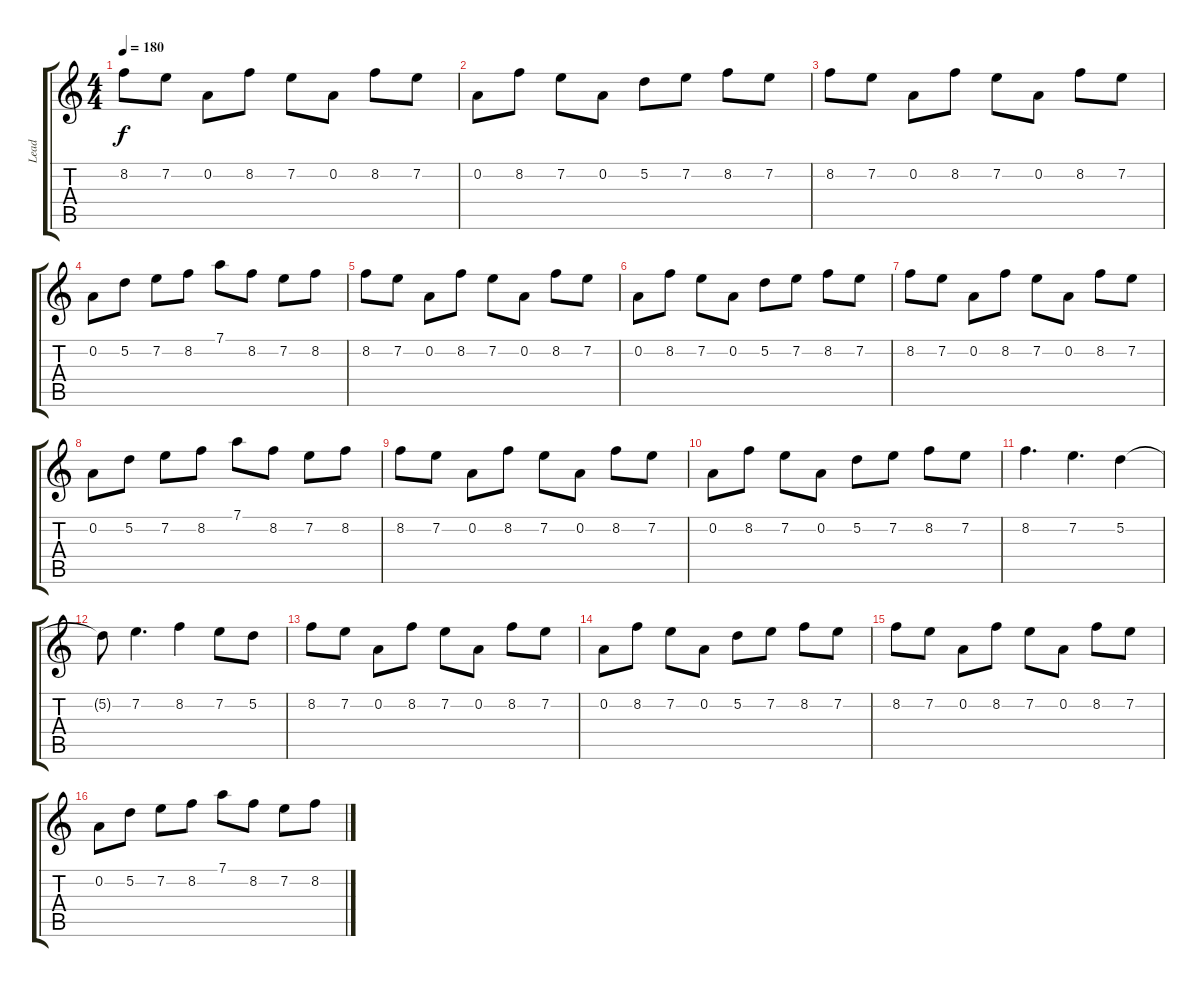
\track ("Lead" "Lead") {instrument distortionguitar}
\staff {score tabs}
\tuning (D4 A3 F3 C3 G2 D2) {hide}
\ts (4 4)
\section ("" "")
\tempo 180
\clef g2
\ks c
8.2.8{dy f volume 12} 7.2.8 0.2.8 8.2.8 7.2.8 0.2.8 8.2.8 7.2.8 |
0.2.8 8.2.8 7.2.8 0.2.8 5.2.8 7.2.8 8.2.8 7.2.8 |
8.2.8 7.2.8 0.2.8 8.2.8 7.2.8 0.2.8 8.2.8 7.2.8 |
0.2.8 5.2.8 7.2.8 8.2.8 7.1.8 8.2.8 7.2.8 8.2.8 |
8.2.8 7.2.8 0.2.8 8.2.8 7.2.8 0.2.8 8.2.8 7.2.8 |
0.2.8 8.2.8 7.2.8 0.2.8 5.2.8 7.2.8 8.2.8 7.2.8 |
8.2.8 7.2.8 0.2.8 8.2.8 7.2.8 0.2.8 8.2.8 7.2.8 |
0.2.8 5.2.8 7.2.8 8.2.8 7.1.8 8.2.8 7.2.8 8.2.8 |
8.2.8 7.2.8 0.2.8 8.2.8 7.2.8 0.2.8 8.2.8 7.2.8 |
0.2.8 8.2.8 7.2.8 0.2.8 5.2.8 7.2.8 8.2.8 7.2.8 |
8.2.4{d} 7.2.4{d} 5.2.4 |
5.2{t}.8 7.2.4{d} 8.2.4 7.2.8 5.2.8 |
8.2.8 7.2.8 0.2.8 8.2.8 7.2.8 0.2.8 8.2.8 7.2.8 |
0.2.8 8.2.8 7.2.8 0.2.8 5.2.8 7.2.8 8.2.8 7.2.8 |
8.2.8 7.2.8 0.2.8 8.2.8 7.2.8 0.2.8 8.2.8 7.2.8 |
0.2.8 5.2.8 7.2.8 8.2.8 7.1.8 8.2.8 7.2.8 8.2.8
